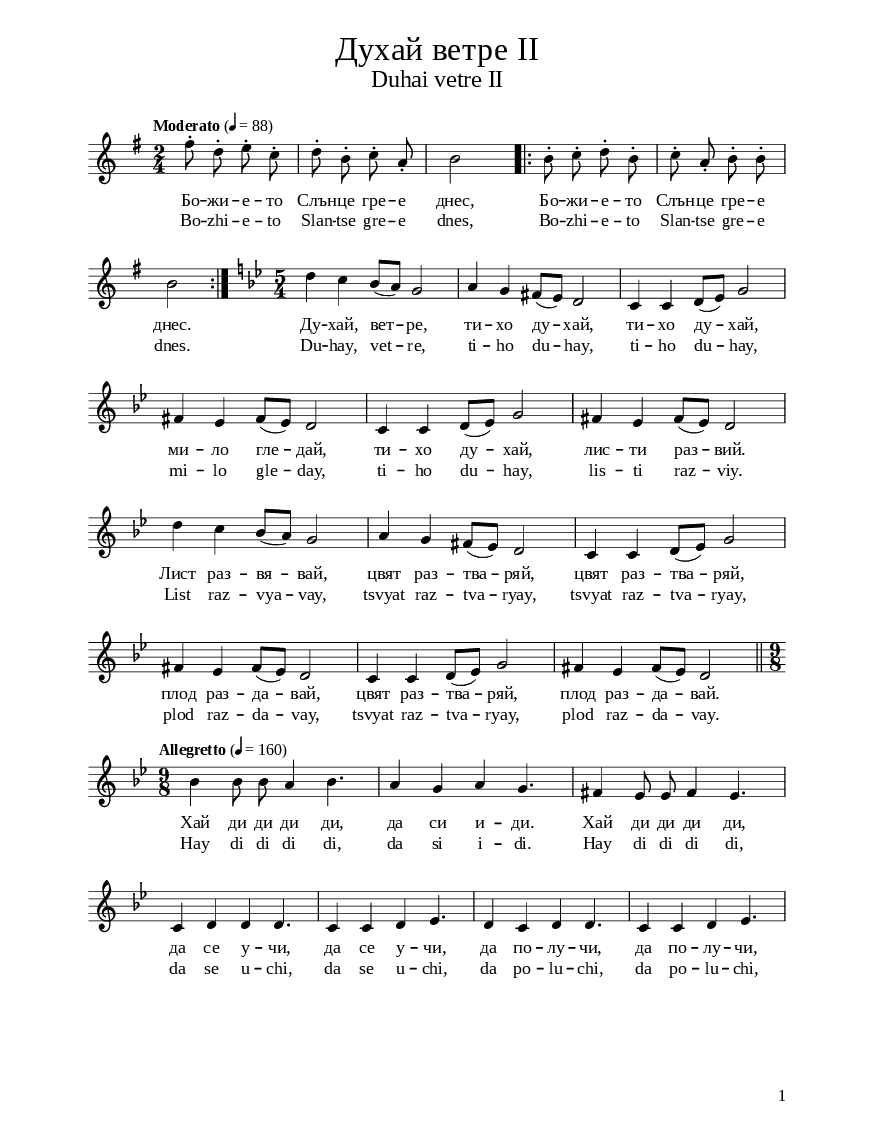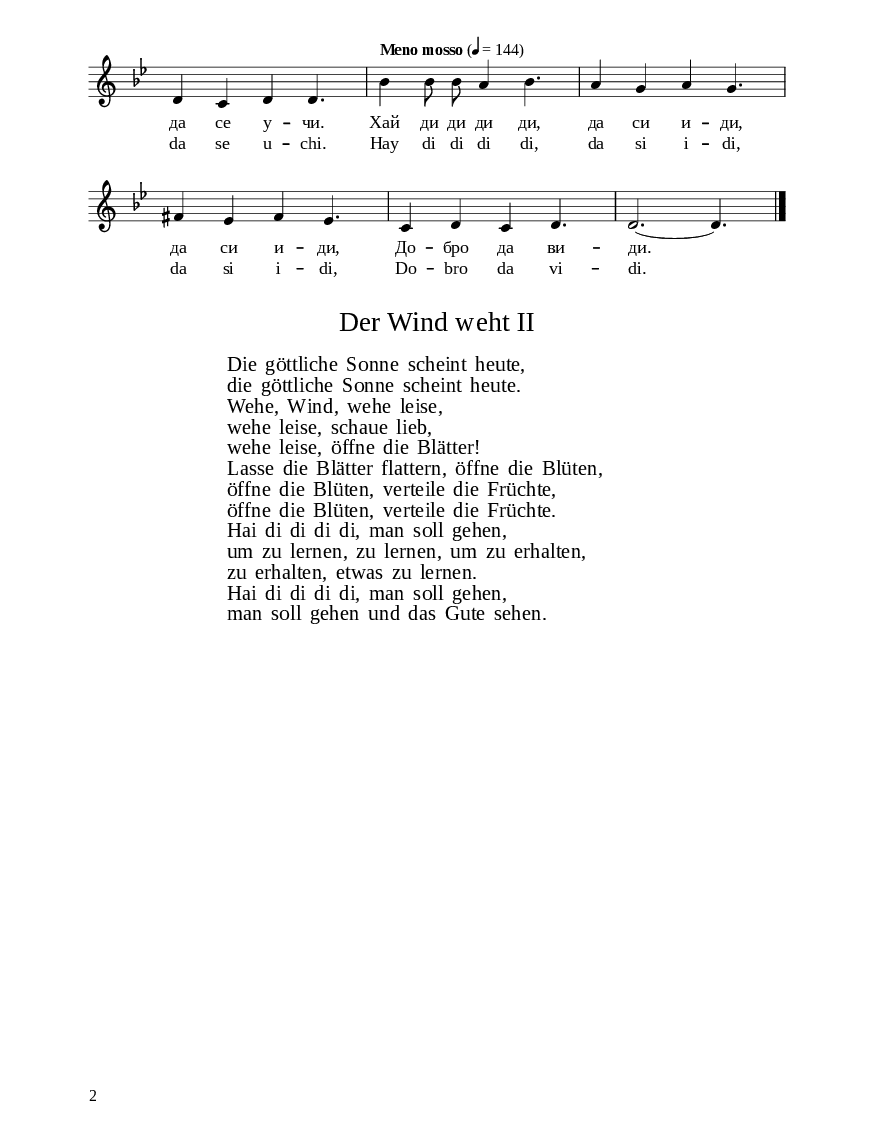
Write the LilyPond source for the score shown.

\version "2.24.0"

% include paper part and global functions
\include "include/globals.ily"

\bookpart {
  \include "include/bookpart-paper.ily"
  \score {
    \include "include/score-layout.ily"

    \new Voice \absolute {
      \clef treble
      \key g \major
      \time 2/4
      \tempoFunc "Moderato" 4 "88"
      \autoBeamOff
      fis''8 -.  d''8 -.  e''8 -.
      c''8 -. | % 2
      d''8 -.  b'8 -.  c''8 -.
      a'8 -.  | % 3
      b'2 \repeat volta 2 {
        | % 4
        b'8 -. c''8 -.  d''8 -.
        b'8 -.  | % 5
        c''8 -. a'8 -.  b'8 -.
        b'8 -.  \break | % 6
        b'2
        | % 7
      }
      \key bes \major \time 5/4  % 7
      d''4 c''4  bes'8 ( [  a'8 ) ]
      g'2 | % 8
      a'4  g'4  fis'8 ( [  es'8 ) ]
      d'2 | % 9
      c'4  c'4  d'8 ( [  es'8 ) ]  g'2
      \break |
      fis'4  es'4  fis'8 ( [  es'8 ) ]
      d'2 | % 11
      c'4  c'4  d'8 ( [  es'8 ) ]  g'2
      | % 12
      fis'4  es'4  fis'8 ( [  es'8 ) ]
      d'2 \break | % 13
      d''4 c''4  bes'8 ( [  a'8 ) ]
      g'2 | % 14
      a'4  g'4  fis'8 ( [  es'8 ) ]
      d'2 | % 15
      c'4  c'4  d'8 ( [  es'8 ) ]  g'2
      \break | % 16
      fis'4  es'4  fis'8 ( [  es'8 ) ]
      d'2 | % 17
      c'4  c'4  d'8 ( [  es'8 ) ]  g'2
      | % 18
      fis'4  es'4  fis'8 ( [  es'8 ) ]
      d'2 \bar "||"
      \break | % 19
      \time 9/8  | % 19
      | % 19
      \tempoFunc "Allegretto" 4 "160"
      bes'4 bes'8 bes'8  a'4
      bes'4. |
      a'4  g'4  a'4  g'4. | % 21
      fis'4  es'8  es'8  fis'4  es'4.
      \break | % 22
      c'4  d'4  d'4  d'4. | % 23
      c'4  c'4  d'4  es'4. | % 24
      d'4  c'4  d'4  d'4. | % 25
      c'4  c'4  d'4  es'4. \pageBreak | % 26
      d'4  c'4  d'4  d'4. | % 27
      \tempoFunc "Meno mosso" 4 "144"
      bes'4 bes'8 bes'8  a'4
      bes'4. | % 28
      a'4  g'4  a'4  g'4. \break | % 29
      fis'4  es'4  fis'4  es'4. |
      c'4  d'4  c'4  d'4. | % 31
      d'2. ~  d'4. \bar "|."
    }

    \addlyrics {
      Бо -- жи -- е -- то Слън -- це гре --
      е днес, Бо -- жи -- е -- то Слън --
      це гре -- е днес. Ду -- хай, вет
      -- ре, ти -- хо ду  -- хай, ти
      -- хо ду  -- хай, ми -- ло гле
      -- дай, ти -- хо ду  -- хай,
      лис -- ти раз  -- вий. Лист раз
      -- вя  -- вай, цвят раз -- тва
      -- ряй, цвят раз -- тва  --
      ряй, плод раз -- да  -- вай,
      цвят раз -- тва  -- ряй, плод
      раз -- да  -- вай. Хай ди ди ди
      ди, да си и -- ди. Хай ди ди ди
      ди, да се у -- чи, да се у -- чи,
      да по -- лу -- чи, да по -- лу --
      чи, да се у -- чи. Хай ди ди ди
      ди, да си и -- ди, да си и -- ди,
      До -- бро да ви -- ди.}
      \addlyrics {
        Bo -- zhi -- e -- to Slan -- tse gre --
        e dnes, Bo -- zhi -- e -- to Slan --
        tse gre -- e dnes. Du -- hay, vet
        -- re, ti -- ho du  -- hay, ti
        -- ho du  -- hay, mi -- lo gle
        -- day, ti -- ho du  -- hay,
        lis -- ti raz  -- viy. List raz
        -- vya  -- vay, tsvyat raz -- tva
        -- ryay, tsvyat raz -- tva  --
        ryay, plod raz -- da  -- vay,
        tsvyat raz -- tva  -- ryay, plod
        raz -- da  -- vay. Hay di di di
        di, da si i -- di. Hay di di di
        di, da se u -- chi, da se u -- chi,
        da po -- lu -- chi, da po -- lu --
        chi, da se u -- chi. Hay di di di
        di, da si i -- di, da si i -- di,
        Do -- bro da vi -- di.}

        \header {
          title = \titleFunc "Духай ветре II" "Duhai vetre II"
        }

        \midi{}

      } % score


      % include foreign translation(s) of the song
      \version "2.24.0"

\markup \fill-line { \fontsize #deTitleFontSize "Der Wind weht II" }
\markup \null
\markup \null
\markup \fontsize #deCoupletFontSize {
    \hspace #12
    \override #`(baseline-skip . ,deCoupletBaselineSkip)
    \column {

 \line { " "Die göttliche Sonne scheint heute, }

 \line { " "die göttliche Sonne scheint heute.}

 \line { " "Wehe, Wind, wehe leise, }

 \line { " "wehe leise, schaue lieb,}

 \line { " "wehe leise, öffne die Blätter!}

 \line { " "Lasse die Blätter flattern, öffne die Blüten, }

 \line { " "öffne die Blüten, verteile die Früchte,}

 \line { " "öffne die Blüten, verteile die Früchte.}

 \line { " "Hai di di di di, man soll gehen, }
 \line { " " um zu lernen, zu lernen, um zu erhalten,}

 \line { " "zu erhalten, etwas zu lernen.}

 \line { " "Hai di di di di, man soll gehen, }

 \line { " "man soll gehen und das Gute sehen.}

  }
}


    } % bookpart

    % Più mosso
    %
